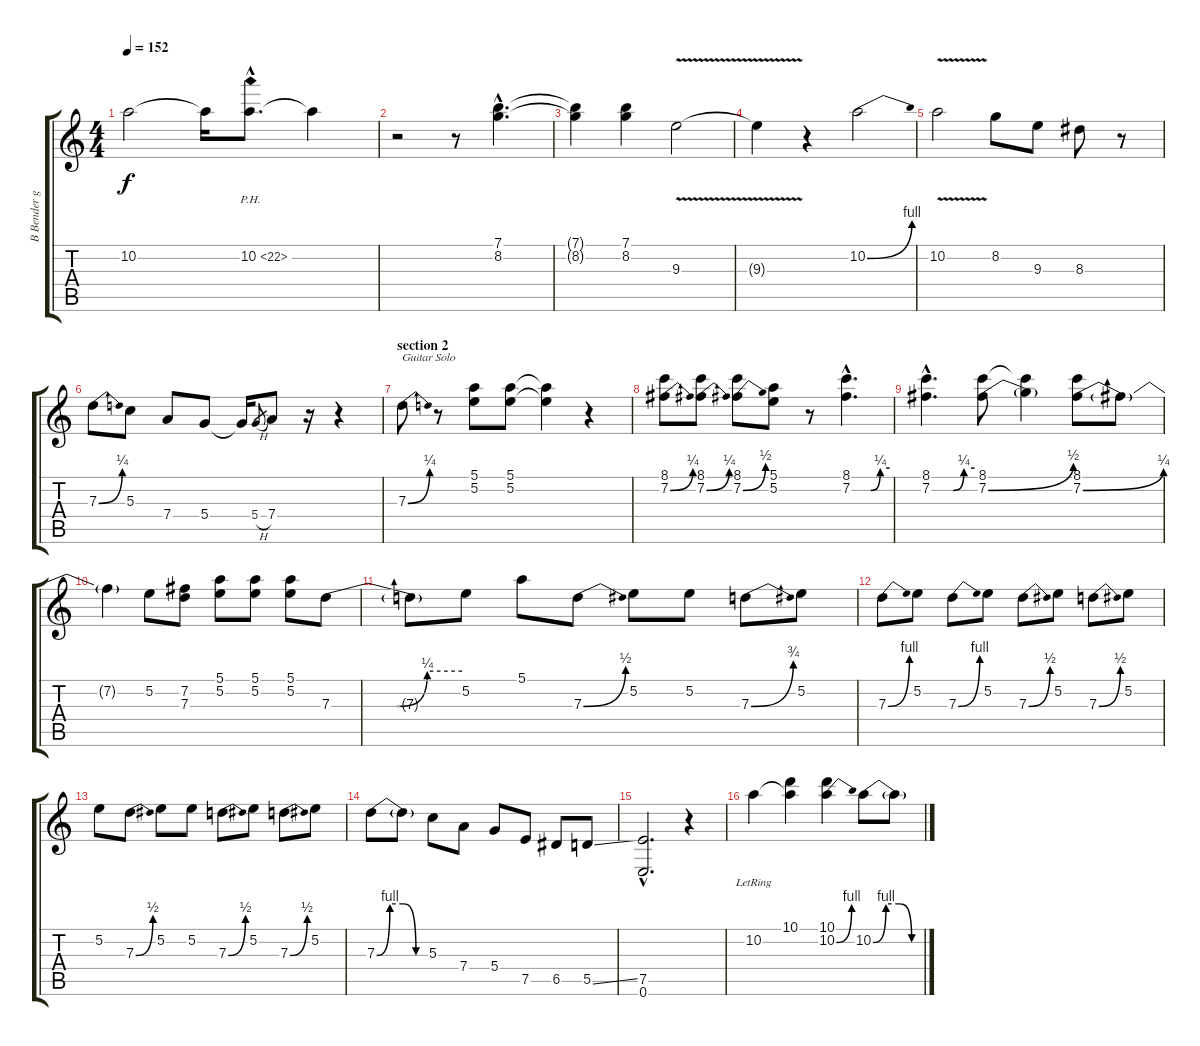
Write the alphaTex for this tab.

\track ("B Bender guitar Ron" "B Bender g") {instrument distortionguitar}
\staff {score tabs}
\tuning (E4 B3 G3 D3 A2 E2) {hide}
\ts (4 4)
\tempo 152
\clef g2
\ks c
10.2.2{dy f} 10.2{t}.16 10.2{ph 12 hac}.8{d} 10.2{t}.4 |
r.2 r.8 (7.1{hac} 8.2{hac}).4{d} |
(7.1{t} 8.2{t}).4 (7.1 8.2).4 9.3{v}.2 |
9.3{t}.4 r.4 10.2{be (bend 0 0 60 4)}.2 |
10.2{v}.2 8.2.8 9.3.8 8.3.8 r.8 |
7.3{be (bend 0 0 60 1)}.8 5.3.8 7.4.8 5.4.8 5.4{t}.16 5.4{h}.8{gr} 7.4.8 r.16 r.4 |
\section ("" "section 2")
7.3{be (bend 0 0 60 1)}.8{txt "Guitar Solo" volume 16 balance 8} r.8 (5.1 5.2).8 (5.1 5.2).8 (5.1{t} 5.2{t}).4 r.4 |
(8.1 7.2{be (bend 0 0 60 1)}).8 (8.1 7.2{be (bend 0 0 60 1)}).8 (8.1 7.2{be (bend 0 0 60 2)}).8 (5.1 5.2).8 r.8 (8.1{hac} 7.2{be (custom 0 0 30 0 45 1 60 1) hac}).4{d} |
(8.1{hac} 7.2{be (custom 0 0 30 0 45 1 60 1) hac}).4{d} (8.1 7.2{be (bend 0 0 60 2)}).8 (8.1{t} 7.2{t}).4 (8.1 7.2{be (bend 0 0 60 1)}).8 7.2{t}.8 |
7.2{t}.4 5.2.8 (7.2 7.3).8 (5.1 5.2).8 (5.1 5.2).8 (5.1 5.2).8 7.3{be (custom 0 0 30 0 44 1 60 1)}.8 |
7.3{t}.8 5.2.8 5.1.8 7.3{be (bend 0 0 60 2)}.8 5.2.8 5.2.8 7.3{be (bend 0 0 60 3)}.8 5.2.8 |
7.3{be (bend 0 0 60 4)}.8 5.2.8 7.3{be (bend 0 0 60 4)}.8 5.2.8 7.3{be (bend 0 0 60 2)}.8 5.2.8 7.3{be (bend 0 0 60 2)}.8 5.2.8 |
5.2.8 7.3{be (bend 0 0 60 2)}.8 5.2.8 5.2.8 7.3{be (bend 0 0 60 2)}.8 5.2.8 7.3{be (bend 0 0 60 2)}.8 5.2.8 |
7.3{be (custom 0 0 15 4 30 4 45 0 60 0)}.8 7.3{t}.8 5.3.8 7.4.8 5.4.8 7.5.8 6.5.8 5.5{ss}.8 |
(7.5{hac} 0.6{hac}).2{d} r.4 |
10.2{lr}.4 (10.1 10.2{t}).4 (10.1 10.2{be (bend 0 0 60 4)}).4 10.2{be (custom 0 0 15 4 30 4 45 0 60 0)}.8 10.2{t}.8
